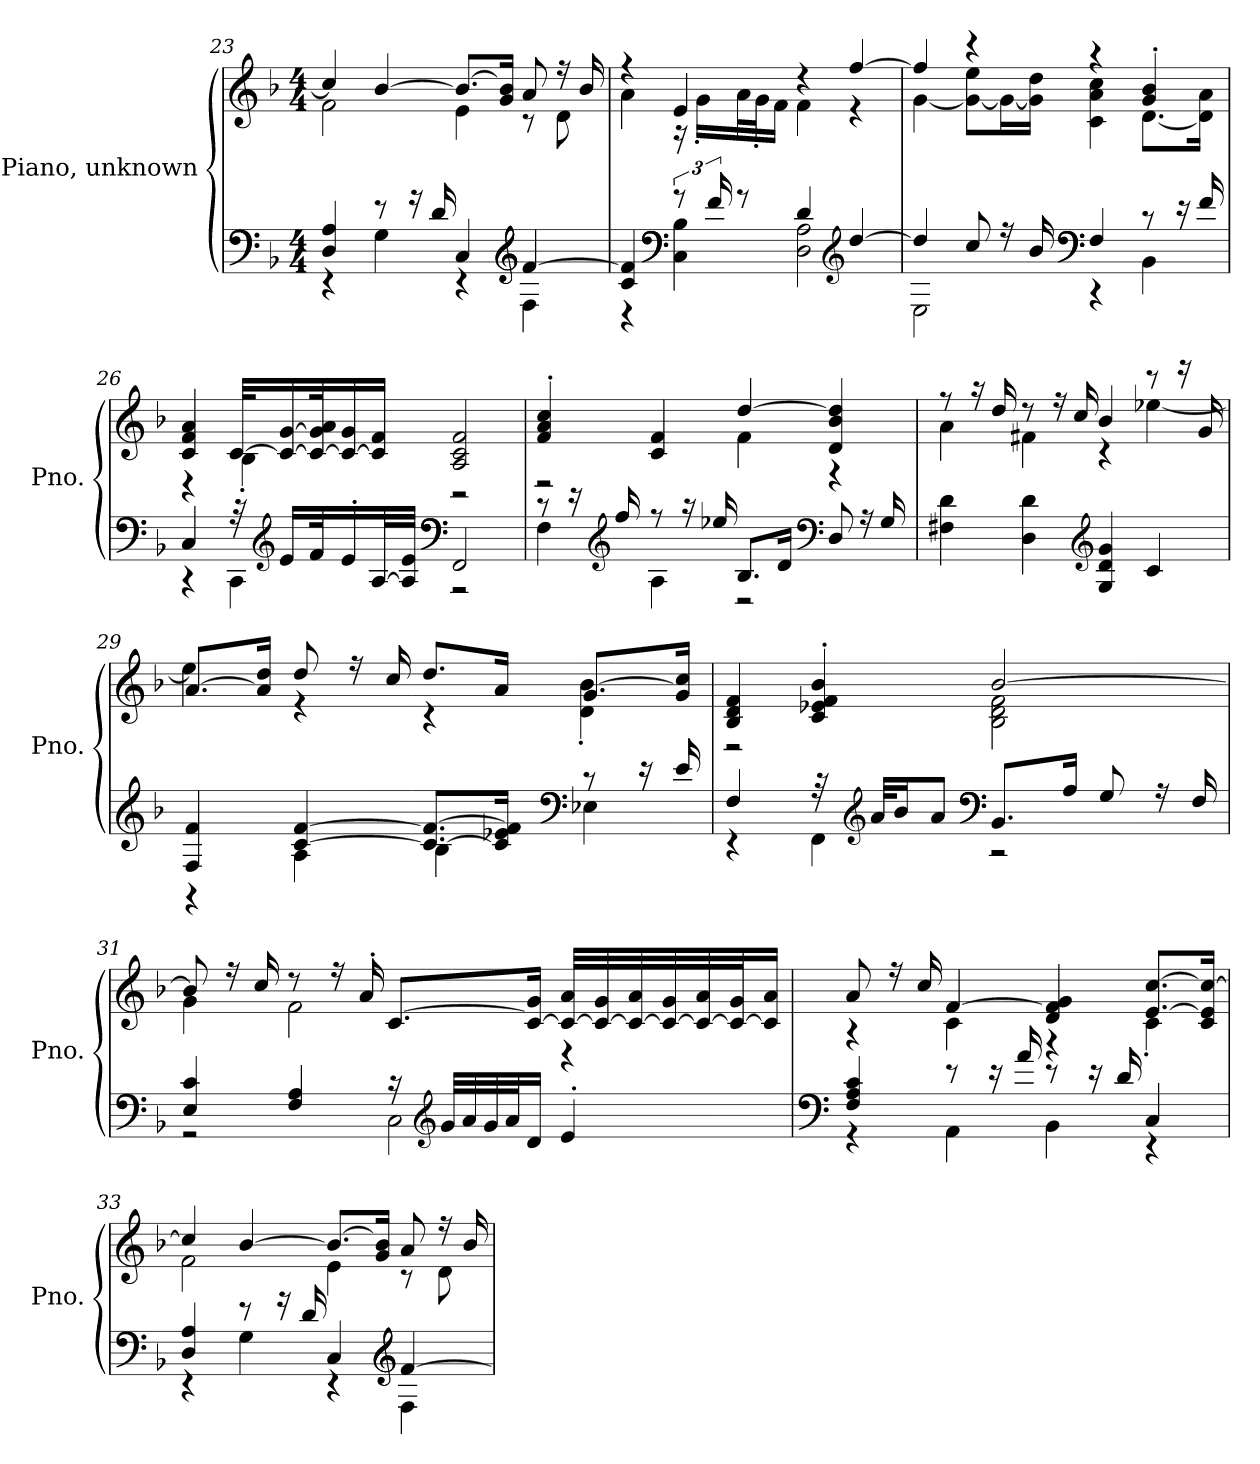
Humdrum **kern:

**kern	**kern
*part1	*part1
*staff2	*staff1
*I"Piano, unknown	*
*I'Pno.	*
!!LO:LB:g=z
*clefF4	*clefG2
*k[b-]	*k[b-]
*M4/4	*M4/4
=23	=23
*^	*^
4D/ 4A/	4r	4cc/]	2f\
8r	4G\	[4b-/	.
16r	.	.	.
16d/	.	.	.
4C/	4r	8.b-/L_	4e\
.	.	16g/ 16b-/]Jk	.
*clefG2	*	*	*
[4f/	4F\	8a/	8r
.	.	16r	8d\
.	.	16b-/	.
=24	=24	=24	=24
4c/ 4f/]	4r	4r	4a\
*clefF4	*	*	*
12r	4C\ 4B-\	4e/	16r
.	.	.	16g'\LL
24f/	.	.	.
8r	.	.	32a\L
.	.	.	32g'\J
.	.	.	16f\JJ
4d/	2D\ 2A\	4r	4f\
*clefG2	*	*	*
[4dd/	.	[4ff/	4r
=25	=25	=25	=25
4dd/]	2E\	4ff/]	[4g\
8cc/	.	4r	8g\_ 8ee\L
16r	.	.	16g\L_
16b-/	.	.	16g\] 16dd\JJ
*clefF4	*	*	*
4F/	4r	4r	4c\ 4a\ 4cc\
8r	4BB-\	4g/' 4b-/'	[8.d\L
16r	.	.	.
16f/	.	.	16d\] 16a\Jk
!!LO:PB:g=z	!!
=26	=26	=26	=26
4C/	4r	4c/ 4f/ 4a/	4r
32r	4CC\	[32c/KLL	4B-'\
*clefG2	*	*	*
16e/LL	.	16c/_ [16g/	.
32f/K	.	32c/_ 32g/] 32a/K	.
16e'/	.	16c/_ 16g/	.
[32A/L	.	16c/] 16f/JJ	.
32A/] 32e/JJJ	.	.	.
*clefF4	*	*	*
2FF/	2r	2A/ 2c/ 2f/	2r
=27	=27	=27	=27
8r	4F\	4f/' 4a/' 4cc/'	2r
16r	.	.	.
*clefG2	*	*	*
16ff/	.	.	.
8r	4A\	4c/ 4f/	.
16r	.	.	.
16ee-X/	.	.	.
8.B-/L	2r	[4dd/	4f\
16d/Jk	.	.	.
*clefF4	*	*	*
8D/	.	4d/ 4b-/ 4dd/]	4r
16r	.	.	.
16G/	.	.	.
*v	*v	*	*
!!LO:LB:g=z	!!
=28	=28	=28
4F#X\ 4d\	8r	4a\
.	16r	.
.	16dd/	.
4D\ 4d\	8r	4f#X\
.	16r	.
.	16cc/	.
*clefG2	*	*
4G/ 4d/ 4g/	4b-/	4r
4c/	8r	[4ee-X\
.	16r	.
.	16g/	.
=29	=29	=29
*^	*	*
4F/ 4f/	4r	[8.a/L	4ee-\]
.	.	16a/] 16dd/Jk	.
[4c/ [4f/	4A\	8dd/	4r
.	.	16r	.
.	.	16cc/	.
8.c/_ 8.f/_L	4B-\	8.dd/L	4r
16c/] 16e-X/ 16f/]Jk	.	16a/Jk	.
*clefF4	*	*	*
8r	4E-X\	[8.g/L	4d\' 4b-\'
16r	.	.	.
16e-/	.	16g/] 16cc/Jk	.
!!LO:LB:g=z	!!
=30	=30	=30	=30
4F/	4r	4B-/ 4d/ 4f/	2r
32r	4FF\	4c/' 4e-X/' 4f/' 4b-/'	.
*clefG2	*	*	*
32a/KLL	.	.	.
16b-/J	.	.	.
8a/J	.	.	.
*clefF4	*	*	*
8.BB-/L	2r	[2b-/	2B-\ 2d\ 2f\
16A/Jk	.	.	.
8G/	.	.	.
16r	.	.	.
16F/	.	.	.
=31	=31	=31	=31
4E/ 4c/	2r	8b-/]	4g\
.	.	16r	.
.	.	16cc/	.
4F/ 4A/	.	8r	2f\
.	.	16r	.
.	.	16a'/	.
16r	2C\	[8.c/L	.
*clefG2	*	*	*
32g/LLL	.	.	.
32a/	.	.	.
32g/	.	.	.
32a/J	.	.	.
16d/JJ	.	16c/_ 16g/Jk	.
4e'/	.	32c/_ 32a/LLL	4r
.	.	32c/_ 32g/	.
.	.	32c/_ 32a/	.
.	.	32c/_ 32g/	.
.	.	32c/_ 32a/	.
.	.	32c/_ 32g/J	.
.	.	16c/] 16a/JJ	.
!!LO:LB:g=z	!!
=32	=32	=32	=32
*clefF4	*	*	*
4F/ 4A/ 4c/	4r	8a/	4r
.	.	16r	.
.	.	16cc/	.
8r	4AA\	[4f/	4c\
16r	.	.	.
16a/	.	.	.
8r	4BB-\	4d/ 4f/] 4g/	4r
16r	.	.	.
16d/	.	.	.
4C/	4r	[8.e/ [8.cc/L	4c'\
.	.	16c/ 16e/] 16cc/_Jk	.
=33	=33	=33	=33
4D/ 4A/	4r	4cc/]	2f\
8r	4G\	[4b-/	.
16r	.	.	.
16d/	.	.	.
4C/	4r	8.b-/L_	4e\
.	.	16g/ 16b-/]Jk	.
*clefG2	*	*	*
[4f/	4F\	8a/	8r
.	.	16r	8d\
.	.	16b-/	.
*v	*v	*	*
*	*v	*v
=	=
*-	*-
